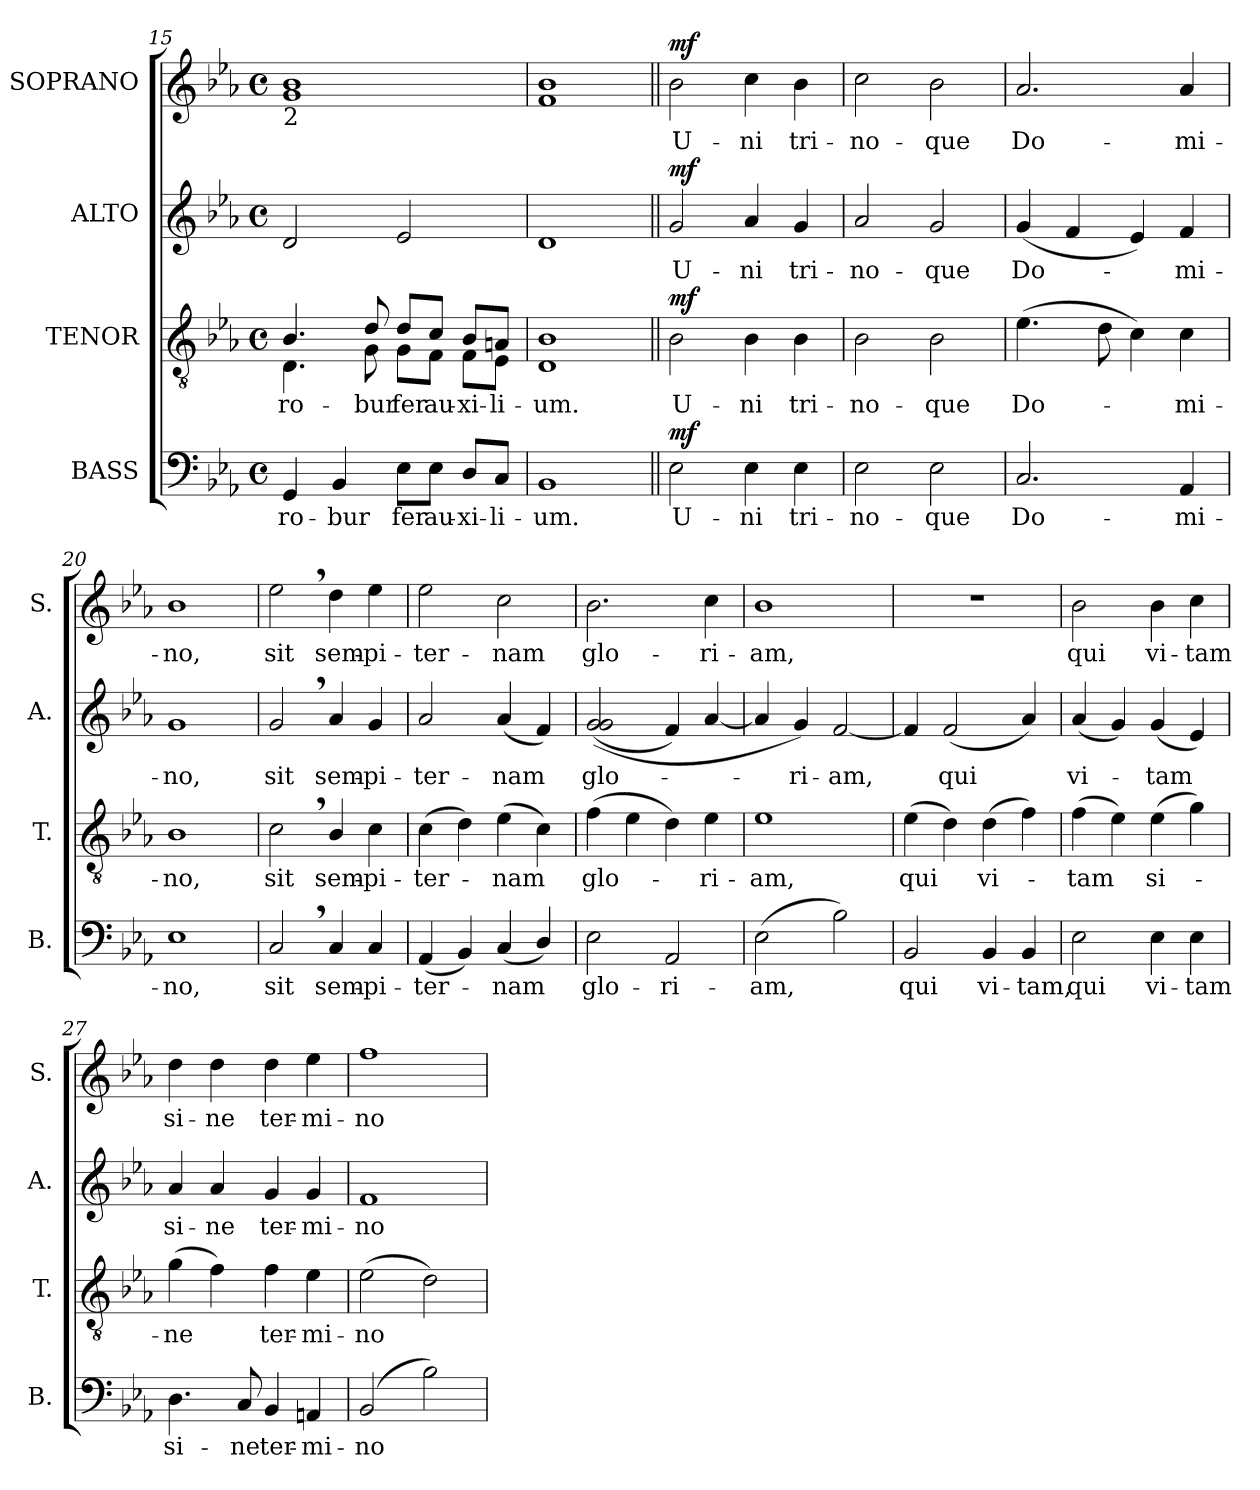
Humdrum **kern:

**kern	**text	**dynam	**kern	**text	**dynam	**kern	**text	**dynam	**kern	**text	**dynam
*part4	*part4	*part4	*part3	*part3	*part3	*part2	*part2	*part2	*part1	*part1	*part1
*staff4	*staff4	*staff4	*staff3	*staff3	*staff3	*staff2	*staff2	*staff2	*staff1	*staff1	*staff1
*I"BASS	*	*	*I"TENOR	*	*	*I"ALTO	*	*	*I"SOPRANO	*	*
*I'B.	*	*	*I'T.	*	*	*I'A.	*	*	*I'S.	*	*
!!LO:PB:g=z
*clefF4	*	*	*clefGv2	*	*	*clefG2	*	*	*clefG2	*	*
*k[b-e-a-]	*	*	*k[b-e-a-]	*	*	*k[b-e-a-]	*	*	*k[b-e-a-]	*	*
*E-:	*	*	*E-:	*	*	*E-:	*	*	*E-:	*	*
*M4/4	*	*	*M4/4	*	*	*M4/4	*	*	*M4/4	*	*
*met(c)	*	*	*met(c)	*	*	*met(c)	*	*	*met(c)	*	*
=15	=15	=15	=15	=15	=15	=15	=15	=15	=15	=15	=15
!	!	!	!	!	!	!	!	!	!LO:TX:b:t=2	!	!
!	!LO:LY:b	!	!	!LO:LY:b	!	!	!	!	!	!	!
*	*	*	*^	*	*	*	*	*	*	*	*
4GG/	ro-	.	4.B-/	4.D\	ro-	.	2d/	.	.	1g 1b-	.	.
!	!LO:LY:b	!	!	!	!	!	!	!	!	!	!	!
4BB-/	-bur	.	.	.	.	.	.	.	.	.	.	.
!	!	!	!	!	!LO:LY:b	!	!	!	!	!	!	!
.	.	.	8d/	8G\	-bur	.	.	.	.	.	.	.
!	!LO:LY:b	!	!	!	!LO:LY:b	!	!	!	!	!	!	!
8E-\L	fer	.	8d/L	8G\L	fer	.	2e-/	.	.	.	.	.
!	!LO:LY:b	!	!	!	!LO:LY:b	!	!	!	!	!	!	!
8E-\J	au-	.	8c/J	8F\J	au-	.	.	.	.	.	.	.
!	!LO:LY:b	!	!	!	!LO:LY:b	!	!	!	!	!	!	!
8D/L	-xi-	.	8B-/L	8F\L	-xi-	.	.	.	.	.	.	.
!	!LO:LY:b	!	!	!	!LO:LY:b	!	!	!	!	!	!	!
8C/J	-li-	.	8An/J	8E-\J	-li-	.	.	.	.	.	.	.
=16	=16	=16	=16	=16	=16	=16	=16	=16	=16	=16	=16	=16
!	!LO:LY:b	!	!	!	!LO:LY:b	!	!	!	!	!	!	!
*	*	*	*v	*v	*	*	*	*	*	*	*	*
1BB-	-um.	.	1D 1B-	-um.	.	1d	.	.	1f 1b-	.	.
=17||	=17||	=17||	=17||	=17||	=17||	=17||	=17||	=17||	=17||	=17||	=17||
!	!LO:LY:b	!LO:DY:a	!	!LO:LY:b	!LO:DY:a	!	!LO:LY:b	!LO:DY:a	!	!LO:LY:b	!LO:DY:a
2E-\	U-	mf	2B-\	U-	mf	2g/	-U-	mf	2b-\	U-	mf
!	!LO:LY:b	!	!	!LO:LY:b	!	!	!LO:LY:b	!	!	!LO:LY:b	!
4E-\	-ni	.	4B-\	-ni	.	4a-/	-ni	.	4cc\	-ni	.
!	!LO:LY:b	!	!	!LO:LY:b	!	!	!LO:LY:b	!	!	!LO:LY:b	!
4E-\	tri-	.	4B-\	tri-	.	4g/	tri-	.	4b-\	tri-	.
=18	=18	=18	=18	=18	=18	=18	=18	=18	=18	=18	=18
!	!LO:LY:b	!	!	!LO:LY:b	!	!	!LO:LY:b	!	!	!LO:LY:b	!
2E-\	-no-	.	2B-\	-no-	.	2a-/	-no-	.	2cc\	-no-	.
!	!LO:LY:b	!	!	!LO:LY:b	!	!	!LO:LY:b	!	!	!LO:LY:b	!
2E-\	-que	.	2B-\	-que	.	2g/	-que	.	2b-\	-que	.
=19	=19	=19	=19	=19	=19	=19	=19	=19	=19	=19	=19
!	!LO:LY:b	!	!	!LO:LY:b	!	!	!LO:LY:b	!	!	!LO:LY:b	!
2.C/	Do-	.	(>4.e-\	Do-	.	(<4g/	Do-	.	2.a-/	Do-	.
.	.	.	.	.	.	4f/	.	.	.	.	.
.	.	.	8d\	.	.	.	.	.	.	.	.
.	.	.	4c\)	.	.	4e-/)	.	.	.	.	.
!	!LO:LY:b	!	!	!LO:LY:b	!	!	!LO:LY:b	!	!	!LO:LY:b	!
4AA-/	-mi-	.	4c\	-mi-	.	4f/	-mi-	.	4a-/	-mi-	.
=20	=20	=20	=20	=20	=20	=20	=20	=20	=20	=20	=20
!	!LO:LY:b	!	!	!LO:LY:b	!	!	!LO:LY:b	!	!	!LO:LY:b	!
1E-	-no,	.	1B-	-no,	.	1g	-no,	.	1b-	-no,	.
=21	=21	=21	=21	=21	=21	=21	=21	=21	=21	=21	=21
!	!LO:LY:b	!	!	!LO:LY:b	!	!	!LO:LY:b	!	!	!LO:LY:b	!
2C,>/	sit	.	2c,>\	sit	.	2g,>/	sit	.	2ee-,>\	sit	.
!	!LO:LY:b	!	!	!LO:LY:b	!	!	!LO:LY:b	!	!	!LO:LY:b	!
4C/	sem-	.	4B-/	sem-	.	4a-/	sem-	.	4dd\	sem-	.
!	!LO:LY:b	!	!	!LO:LY:b	!	!	!LO:LY:b	!	!	!LO:LY:b	!
4C/	-pi-	.	4c\	-pi-	.	4g/	-pi-	.	4ee-\	-pi-	.
!!LO:PB:g=z
=22	=22	=22	=22	=22	=22	=22	=22	=22	=22	=22	=22
!	!LO:LY:b	!	!	!LO:LY:b	!	!	!LO:LY:b	!	!	!LO:LY:b	!
(<4AA-/	-ter-	.	(>4c\	-ter-	.	2a-/	-ter-	.	2ee-\	-ter-	.
4BB-/)	.	.	4d\)	.	.	.	.	.	.	.	.
!	!LO:LY:b	!	!	!LO:LY:b	!	!	!LO:LY:b	!	!	!LO:LY:b	!
(<4C/	-nam	.	(>4e-\	-nam	.	(<4a-/	-nam	.	2cc\	-nam	.
4D/)	.	.	4c\)	.	.	4f/)	.	.	.	.	.
=23	=23	=23	=23	=23	=23	=23	=23	=23	=23	=23	=23
!	!LO:LY:b	!	!	!LO:LY:b	!	!	!LO:LY:b	!	!	!LO:LY:b	!
2E-\	glo-	.	(>4f\	glo-	.	(<(>2g/ 2g/	glo-	.	2.b-\	glo-	.
.	.	.	4e-\	.	.	.	.	.	.	.	.
!	!LO:LY:b	!	!	!	!	!	!	!	!	!	!
2AA-/	-ri-	.	4d\)	.	.	4f/)	.	.	.	.	.
!	!	!	!	!LO:LY:b	!	!	!	!	!	!LO:LY:b	!
.	.	.	4e-\	-ri-	.	[<4a-/	.	.	4cc\	-ri-	.
=24	=24	=24	=24	=24	=24	=24	=24	=24	=24	=24	=24
!	!LO:LY:b	!	!	!LO:LY:b	!	!	!	!	!	!LO:LY:b	!
(>2E-\	-am,	.	1e-	-am,	.	4a-/]	.	.	1b-	-am,	.
!	!	!	!	!	!	!	!LO:LY:b	!	!	!	!
.	.	.	.	.	.	4g/)	-ri-	.	.	.	.
!	!	!	!	!	!	!	!LO:LY:b	!	!	!	!
2B-\)	.	.	.	.	.	[<2f/	-am,	.	.	.	.
=25	=25	=25	=25	=25	=25	=25	=25	=25	=25	=25	=25
!	!LO:LY:b	!	!	!LO:LY:b	!	!	!	!	!	!	!
2BB-/	qui	.	(>4e-\	qui	.	4f/]	.	.	1r	.	.
!	!	!	!	!	!	!	!LO:LY:b	!	!	!	!
.	.	.	4d\)	.	.	(<2f/	qui	.	.	.	.
!	!LO:LY:b	!	!	!LO:LY:b	!	!	!	!	!	!	!
4BB-/	vi-	.	(>4d\	vi-	.	.	.	.	.	.	.
!	!LO:LY:b	!	!	!	!	!	!	!	!	!	!
4BB-/	-tam,	.	4f\)	.	.	4a-/)	.	.	.	.	.
=26	=26	=26	=26	=26	=26	=26	=26	=26	=26	=26	=26
!	!LO:LY:b	!	!	!LO:LY:b	!	!	!LO:LY:b	!	!	!LO:LY:b	!
2E-\	qui	.	(>4f\	-tam	.	(<4a-/	vi-	.	2b-\	qui	.
.	.	.	4e-\)	.	.	4g/)	.	.	.	.	.
!	!LO:LY:b	!	!	!LO:LY:b	!	!	!LO:LY:b	!	!	!LO:LY:b	!
4E-\	vi-	.	(>4e-\	si-	.	(<4g/	-tam	.	4b-\	vi-	.
!	!LO:LY:b	!	!	!	!	!	!	!	!	!LO:LY:b	!
4E-\	-tam	.	4g\)	.	.	4e-/)	.	.	4cc\	-tam	.
=27	=27	=27	=27	=27	=27	=27	=27	=27	=27	=27	=27
!	!LO:LY:b	!	!	!LO:LY:b	!	!	!LO:LY:b	!	!	!LO:LY:b	!
4.D\	si-	.	(>4g\	-ne	.	4a-/	si-	.	4dd\	si-	.
!	!	!	!	!	!	!	!LO:LY:b	!	!	!LO:LY:b	!
.	.	.	4f\)	.	.	4a-/	-ne	.	4dd\	-ne	.
!	!LO:LY:b	!	!	!	!	!	!	!	!	!	!
8C/	-ne	.	.	.	.	.	.	.	.	.	.
!	!LO:LY:b	!	!	!LO:LY:b	!	!	!LO:LY:b	!	!	!LO:LY:b	!
4BB-/	ter-	.	4f\	ter-	.	4g/	ter-	.	4dd\	ter-	.
!	!LO:LY:b	!	!	!LO:LY:b	!	!	!LO:LY:b	!	!	!LO:LY:b	!
4AAn/	-mi-	.	4e-\	-mi-	.	4g/	-mi-	.	4ee-\	-mi-	.
=28	=28	=28	=28	=28	=28	=28	=28	=28	=28	=28	=28
!	!LO:LY:b	!	!	!LO:LY:b	!	!	!LO:LY:b	!	!	!LO:LY:b	!
(<2BB-/	-no	.	(>2e-\	-no	.	1f	-no	.	1ff	-no	.
2B-\)	.	.	2d\)	.	.	.	.	.	.	.	.
=	=	=	=	=	=	=	=	=	=	=	=
*-	*-	*-	*-	*-	*-	*-	*-	*-	*-	*-	*-
